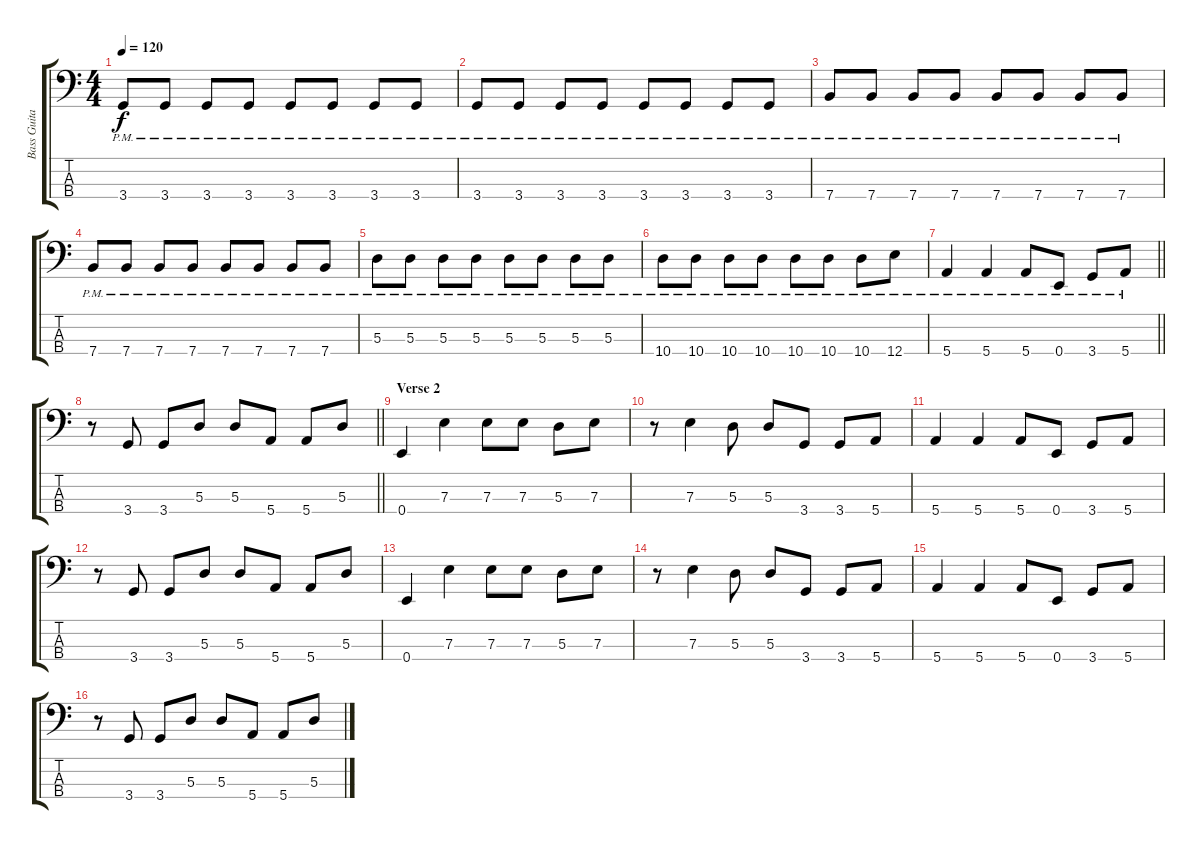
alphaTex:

\track ("Bass Guitar" "Bass Guita") {instrument electricbasspick}
\staff {score tabs}
\tuning (G2 D2 A1 E1) {hide}
\ts (4 4)
\tempo 120
\clef f4
\ks c
3.4{pm}.8{dy f} 3.4{pm}.8 3.4{pm}.8 3.4{pm}.8 3.4{pm}.8 3.4{pm}.8 3.4{pm}.8 3.4{pm}.8 |
3.4{pm}.8 3.4{pm}.8 3.4{pm}.8 3.4{pm}.8 3.4{pm}.8 3.4{pm}.8 3.4{pm}.8 3.4{pm}.8 |
7.4{pm}.8 7.4{pm}.8 7.4{pm}.8 7.4{pm}.8 7.4{pm}.8 7.4{pm}.8 7.4{pm}.8 7.4{pm}.8 |
7.4{pm}.8 7.4{pm}.8 7.4{pm}.8 7.4{pm}.8 7.4{pm}.8 7.4{pm}.8 7.4{pm}.8 7.4{pm}.8 |
5.3{pm}.8 5.3{pm}.8 5.3{pm}.8 5.3{pm}.8 5.3{pm}.8 5.3{pm}.8 5.3{pm}.8 5.3{pm}.8 |
10.4{pm}.8 10.4{pm}.8 10.4{pm}.8 10.4{pm}.8 10.4{pm}.8 10.4{pm}.8 10.4{pm}.8 12.4{pm}.8 |
\barLineRight lightlight
5.4{pm}.4 5.4{pm}.4 5.4{pm}.8 0.4{pm}.8 3.4{pm}.8 5.4{pm}.8 |
\barLineRight lightlight
r.8 3.4.8 3.4.8 5.3.8 5.3.8 5.4.8 5.4.8 5.3.8 |
\section ("" "Verse 2")
0.4.4 7.3.4 7.3.8 7.3.8 5.3.8 7.3.8 |
r.8 7.3.4 5.3.8 5.3.8 3.4.8 3.4.8 5.4.8 |
5.4.4 5.4.4 5.4.8 0.4.8 3.4.8 5.4.8 |
r.8 3.4.8 3.4.8 5.3.8 5.3.8 5.4.8 5.4.8 5.3.8 |
0.4.4 7.3.4 7.3.8 7.3.8 5.3.8 7.3.8 |
r.8 7.3.4 5.3.8 5.3.8 3.4.8 3.4.8 5.4.8 |
5.4.4 5.4.4 5.4.8 0.4.8 3.4.8 5.4.8 |
r.8 3.4.8 3.4.8 5.3.8 5.3.8 5.4.8 5.4.8 5.3.8
